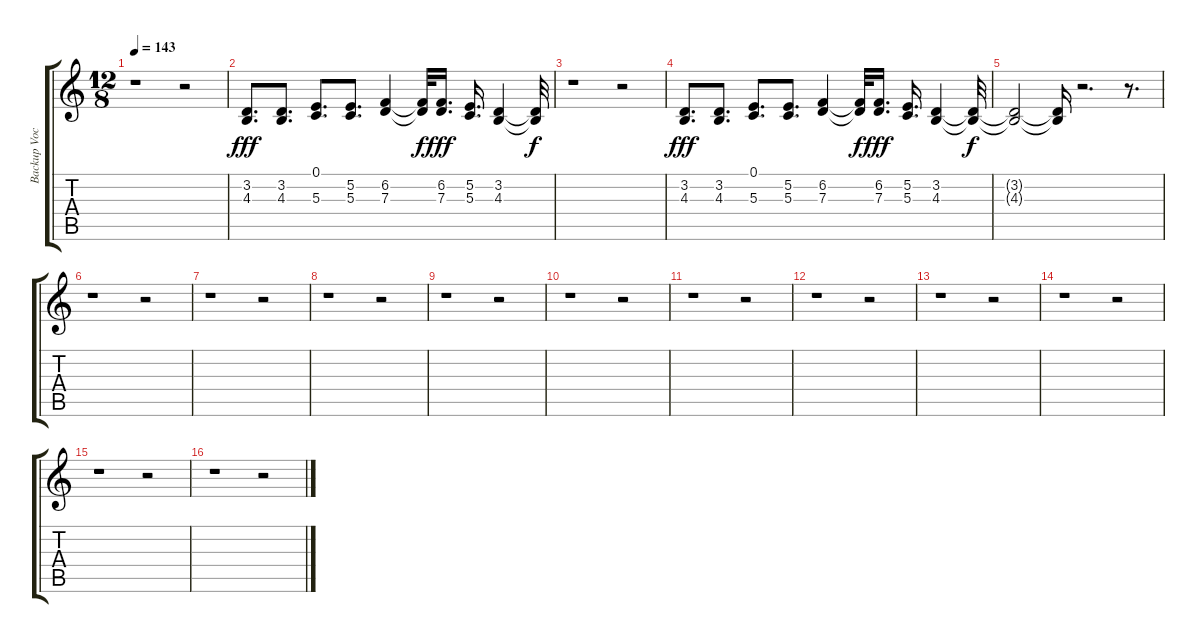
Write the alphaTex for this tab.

\track ("Backup Vocals" "Backup Voc") {instrument pad4choir}
\staff {score tabs}
\tuning (E4 B3 G3 D3 A2 E2) {hide}
\ts (12 8)
\tempo 143
\clef g2
\ks c
r.1{dy f} r.2 |
(3.2 4.3).8{d dy fff} (3.2 4.3).8{d} (0.1 5.3).8{d} (5.2 5.3).8{d} (6.2 7.3).4 (6.2{t} 7.3{t}).32{dy f} (6.2 7.3).16{d dy fff} (5.2 5.3).16{d} (3.2 4.3).4 (3.2{t} 4.3{t}).32{dy f} |
r.1 r.2 |
(3.2 4.3).8{d dy fff} (3.2 4.3).8{d} (0.1 5.3).8{d} (5.2 5.3).8{d} (6.2 7.3).4 (6.2{t} 7.3{t}).32{dy f} (6.2 7.3).16{d dy fff} (5.2 5.3).16{d} (3.2 4.3).4 (3.2{t} 4.3{t}).32{dy f} |
(3.2{t} 4.3{t}).2 (3.2{t} 4.3{t}).16 r.2{d} r.8{d} |
r.1 r.2 |
r.1 r.2 |
r.1 r.2 |
r.1 r.2 |
r.1 r.2 |
r.1 r.2 |
r.1 r.2 |
r.1 r.2 |
r.1 r.2 |
r.1 r.2 |
r.1 r.2
